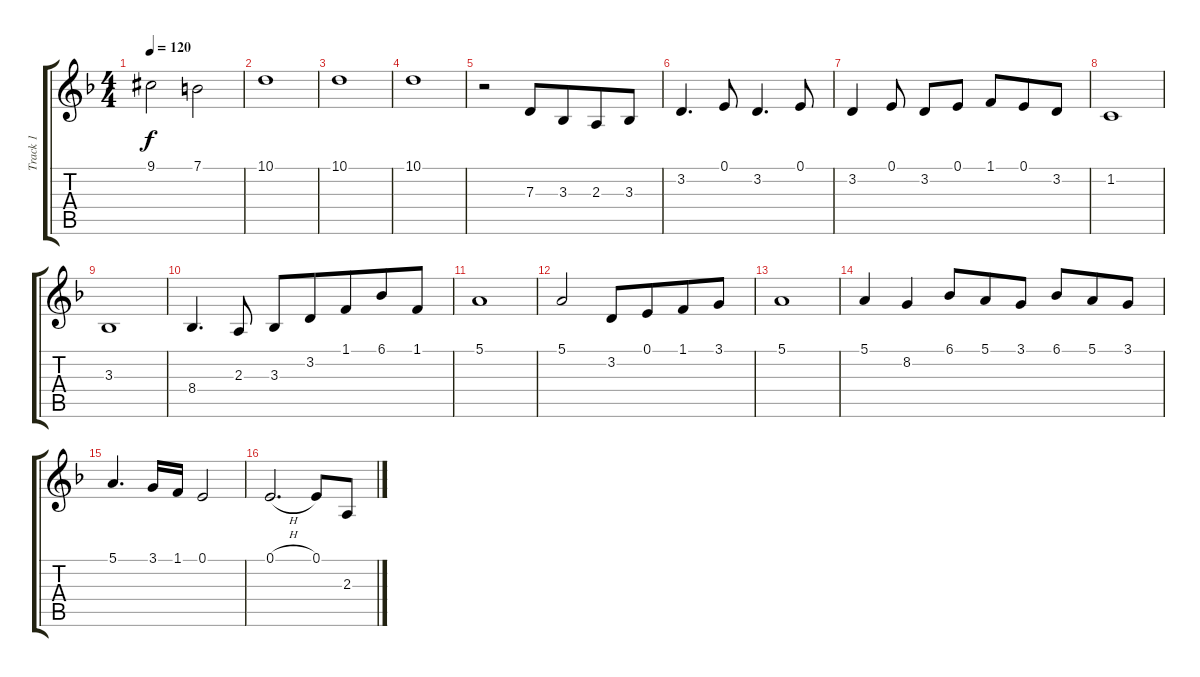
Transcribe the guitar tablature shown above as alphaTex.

\track ("Track 1" "Track 1") {instrument violin}
\staff {score tabs}
\tuning (E4 B3 G3 D3 A2 E2) {hide}
\ts (4 4)
\tempo 120
\clef g2
\ks f
9.1{acc #}.2{dy f} 7.1.2 |
10.1.1 |
10.1.1 |
10.1.1 |
r.2 7.3.8 3.3.8{beam merge} 2.3.8 3.3.8 |
3.2.4{d} 0.1.8 3.2.4{d} 0.1.8 |
3.2.4 0.1.8{beam split} 3.2.8{beam merge} 0.1.8{beam split} 1.1.8{beam merge} 0.1.8{beam merge} 3.2.8 |
1.2.1 |
3.3.1 |
8.4.4{d beam split} 2.3.8 3.3.8{beam merge} 3.2.8{beam merge} 1.1.8 6.1.8{beam merge} 1.1.8 |
5.1.1 |
5.1.2 3.2.8 0.1.8{beam merge} 1.1.8 3.1.8 |
5.1.1 |
5.1.4 8.2.4 6.1.8 5.1.8{beam merge} 3.1.8{beam split} 6.1.8{beam merge} 5.1.8 3.1.8 |
5.1.4{d} 3.1.16{beam merge} 1.1.16 0.1.2 |
0.1{h}.2{d beam merge} 0.1.8{beam Up} 2.3.8{beam Up}
